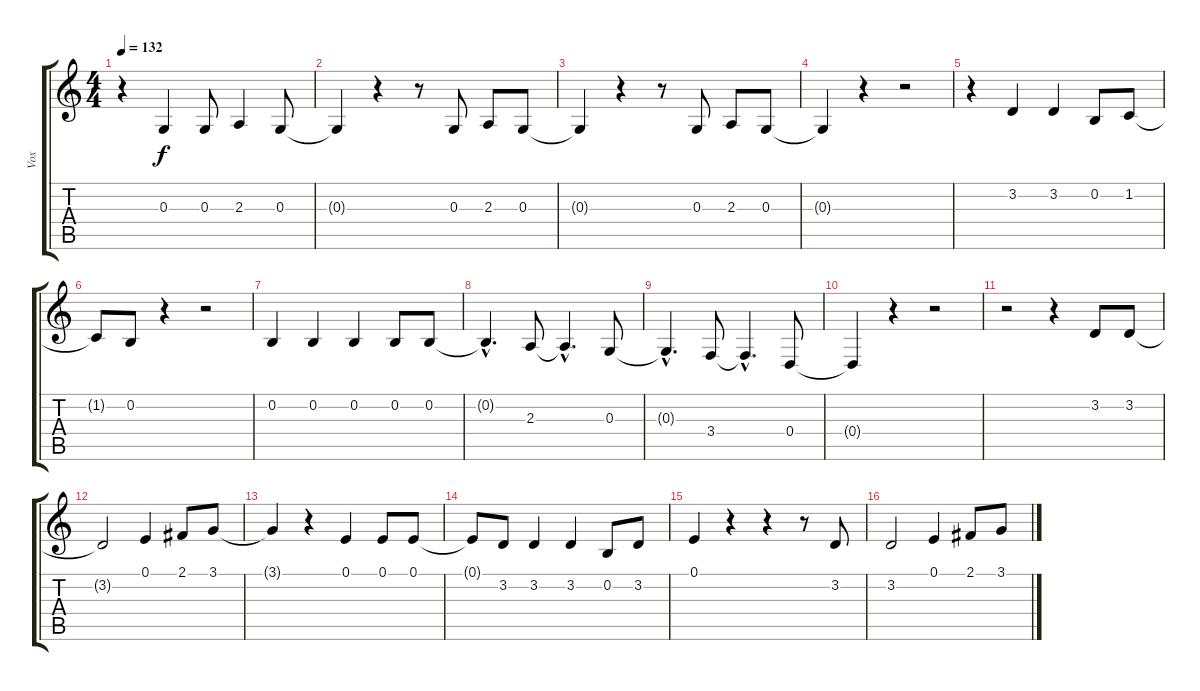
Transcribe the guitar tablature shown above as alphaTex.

\track ("Vox" "Vox") {instrument drawbarorgan}
\staff {score tabs}
\tuning (E4 B3 G3 D3 A2 E2) {hide}
\ts (4 4)
\tempo 132
\clef g2
\ks c
r.4{dy f} 0.3.4 0.3.8 2.3.4 0.3.8 |
0.3{t}.4 r.4 r.8 0.3.8 2.3.8 0.3.8 |
0.3{t}.4 r.4 r.8 0.3.8 2.3.8 0.3.8 |
0.3{t}.4 r.4 r.2 |
r.4 3.2.4 3.2.4 0.2.8 1.2.8 |
1.2{t}.8 0.2.8 r.4 r.2 |
0.2.4 0.2.4 0.2.4 0.2.8 0.2.8 |
0.2{hac t}.4{d} 2.3.8 2.3{hac t}.4{d} 0.3.8 |
0.3{hac t}.4{d} 3.4.8 3.4{hac t}.4{d} 0.4.8 |
0.4{t}.4 r.4 r.2 |
r.2 r.4 3.2.8 3.2.8 |
3.2{t}.2 0.1.4 2.1.8 3.1.8 |
3.1{t}.4 r.4 0.1.4 0.1.8 0.1.8 |
0.1{t}.8 3.2.8 3.2.4 3.2.4 0.2.8 3.2.8 |
0.1.4 r.4 r.4 r.8 3.2.8 |
3.2.2 0.1.4 2.1.8 3.1.8
